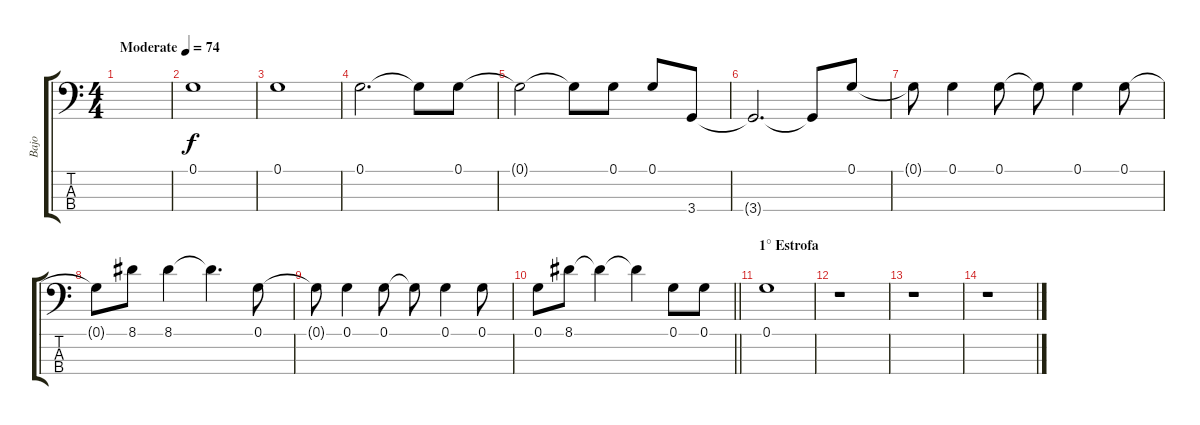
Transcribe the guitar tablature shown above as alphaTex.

\track ("Bajo" "Bajo") {instrument electricbassfinger}
\staff {score tabs}
\tuning (G2 D2 A1 E1) {hide}
\ts (4 4)
\tempo (74 "Moderate")
\clef f4
\ks c
|
0.1.1 |
0.1.1 |
0.1.2{d} 0.1{t}.8 0.1.8 |
0.1{t}.2 0.1{t}.8 0.1.8 0.1.8 3.4.8 |
3.4{t}.2{d} 3.4{t}.8 0.1.8 |
0.1{t}.8 0.1.4 0.1.8 0.1{t}.8 0.1.4 0.1.8 |
0.1{t}.8 8.1.8 8.1.4 8.1{t}.4{d} 0.1.8 |
0.1{t}.8 0.1.4 0.1.8 0.1{t}.8 0.1.4 0.1.8 |
\barLineRight lightlight
0.1.8 8.1.8 8.1{t}.4 8.1{t}.4 0.1.8 0.1.8 |
\section ("" "1° Estrofa")
0.1.1 |
r.1 |
r.1 |
r.1
